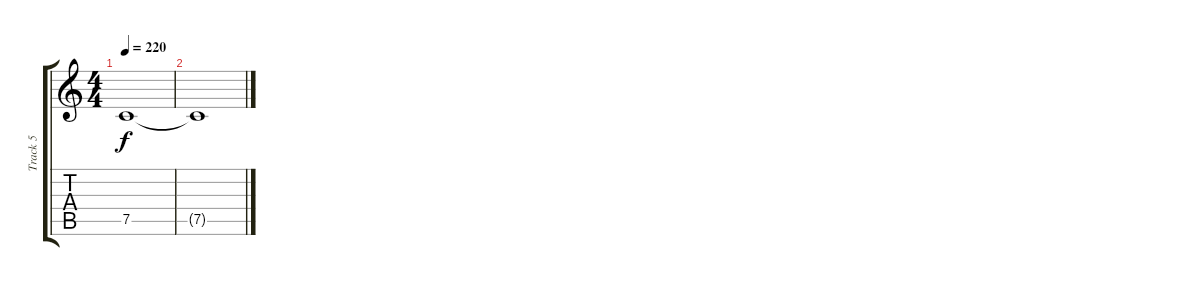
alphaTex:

\track ("Track 5" "Track 5") {instrument distortionguitar}
\staff {score tabs}
\tuning (C4 G3 Eb3 Bb2 F2 C2) {hide}
\ts (4 4)
\tempo 220
\clef g2
\ks c
7.5{t}.1{dy f volume 5} |
7.5{t}.1
